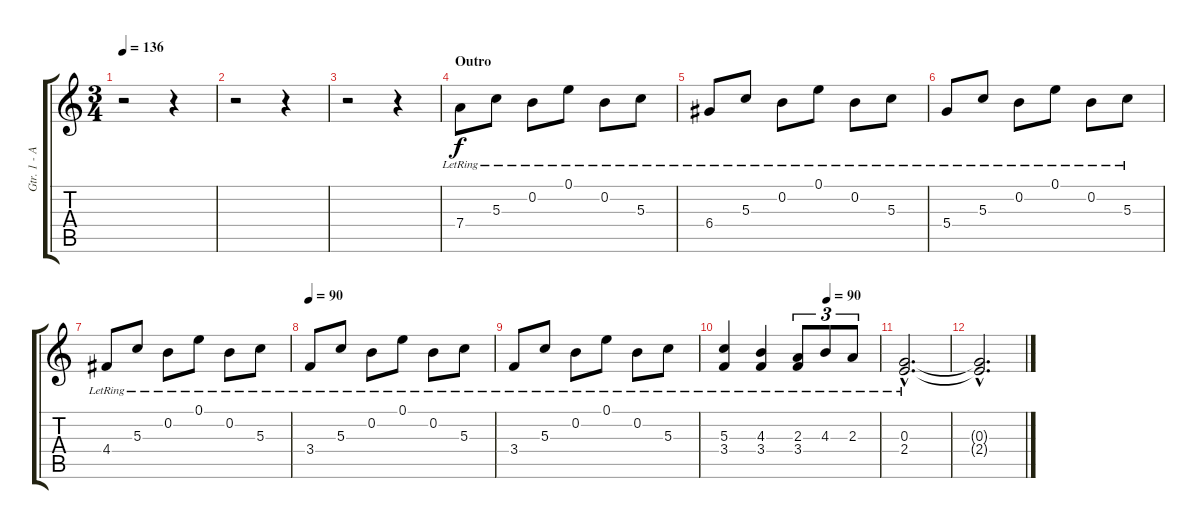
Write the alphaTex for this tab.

\track ("Gtr. 1 - Acoustic" "Gtr. 1 - A") {instrument acousticguitarsteel}
\staff {score tabs}
\tuning (E4 B3 G3 D3 A2 E2) {hide}
\ts (3 4)
\tempo 136
\clef g2
\ks c
r.2{dy f} r.4 |
r.2 r.4 |
r.2 r.4 |
\section ("" "Outro")
7.4{lr}.8 5.3{lr}.8 0.2{lr}.8 0.1{lr}.8 0.2{lr}.8 5.3{lr}.8 |
6.4{lr}.8 5.3{lr}.8 0.2{lr}.8 0.1{lr}.8 0.2{lr}.8 5.3{lr}.8 |
5.4{lr}.8 5.3{lr}.8 0.2{lr}.8 0.1{lr}.8 0.2{lr}.8 5.3{lr}.8 |
4.4{lr}.8 5.3{lr}.8 0.2{lr}.8 0.1{lr}.8 0.2{lr}.8 5.3{lr}.8 |
\tempo 80
\tempo 90
3.4{lr}.8 5.3{lr}.8 0.2{lr}.8 0.1{lr}.8 0.2{lr}.8 5.3{lr}.8 |
3.4{lr}.8 5.3{lr}.8 0.2{lr}.8 0.1{lr}.8 0.2{lr}.8 5.3{lr}.8 |
\tempo (90 0.6666666666666666)
(5.3{lr} 3.4{lr}).4 (4.3{lr} 3.4{lr}).4 (2.3{lr} 3.4{lr}).8{tu (3 2)} 4.3{lr}.8{tu (3 2)} 2.3{lr}.8{tu (3 2)} |
(0.3{hac lr} 2.4{hac lr}).2{d} |
(0.3{hac t} 2.4{hac t}).2{d}
